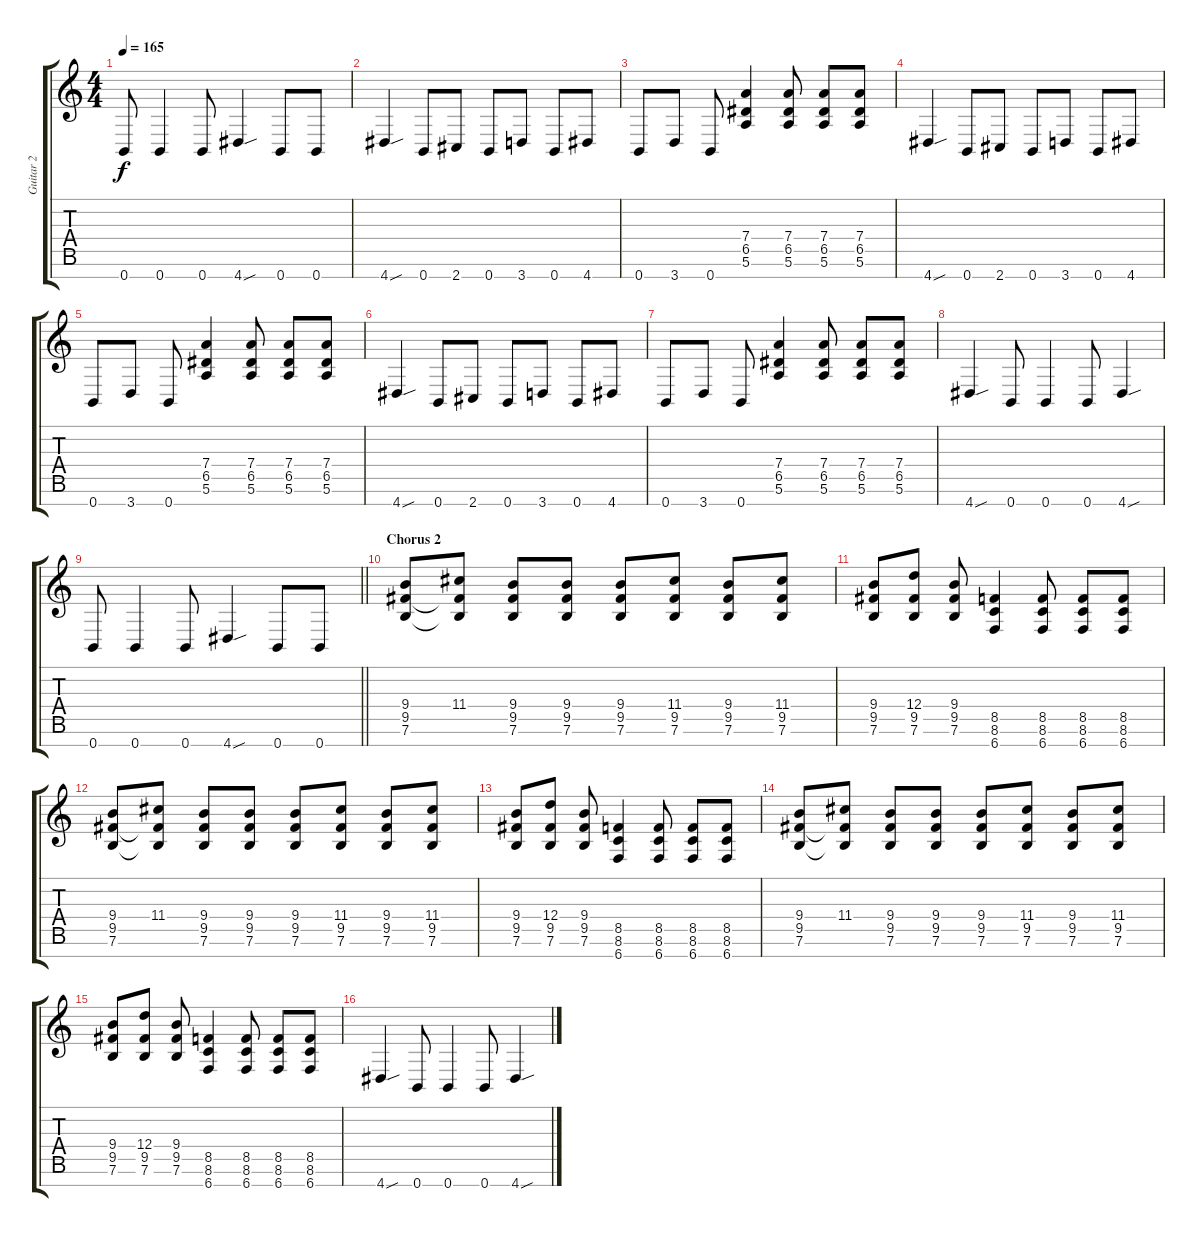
\track ("Guitar 2" "Guitar 2") {instrument distortionguitar}
\staff {score tabs}
\tuning (E4 B3 G3 D3 A2 E2 B1) {hide}
\ts (4 4)
\tempo 165
\clef g2
\ks c
0.7.8{dy f} 0.7.4 0.7.8 4.7{sou}.4 0.7.8 0.7.8 |
4.7{sou}.4 0.7.8 2.7.8 0.7.8 3.7.8 0.7.8 4.7.8 |
0.7.8 3.7.8 0.7.8 (7.4 6.5 5.6).4 (7.4 6.5 5.6).8 (7.4 6.5 5.6).8 (7.4 6.5 5.6).8 |
4.7{sou}.4 0.7.8 2.7.8 0.7.8 3.7.8 0.7.8 4.7.8 |
0.7.8 3.7.8 0.7.8 (7.4 6.5 5.6).4 (7.4 6.5 5.6).8 (7.4 6.5 5.6).8 (7.4 6.5 5.6).8 |
4.7{sou}.4 0.7.8 2.7.8 0.7.8 3.7.8 0.7.8 4.7.8 |
0.7.8 3.7.8 0.7.8 (7.4 6.5 5.6).4 (7.4 6.5 5.6).8 (7.4 6.5 5.6).8 (7.4 6.5 5.6).8 |
4.7{sou}.4 0.7.8 0.7.4 0.7.8 4.7{sou}.4 |
\barLineRight lightlight
0.7.8 0.7.4 0.7.8 4.7{sou}.4 0.7.8 0.7.8 |
\section ("" "Chorus 2")
(9.4 9.5 7.6).8 (11.4 9.5{t} 7.6{t}).8 (9.4 9.5 7.6).8 (9.4 9.5 7.6).8 (9.4 9.5 7.6).8 (11.4 9.5 7.6).8 (9.4 9.5 7.6).8 (11.4 9.5 7.6).8 |
(9.4 9.5 7.6).8 (12.4 9.5 7.6).8 (9.4 9.5 7.6).8 (8.5 8.6 6.7).4 (8.5 8.6 6.7).8 (8.5 8.6 6.7).8 (8.5 8.6 6.7).8 |
(9.4 9.5 7.6).8 (11.4 9.5{t} 7.6{t}).8 (9.4 9.5 7.6).8 (9.4 9.5 7.6).8 (9.4 9.5 7.6).8 (11.4 9.5 7.6).8 (9.4 9.5 7.6).8 (11.4 9.5 7.6).8 |
(9.4 9.5 7.6).8 (12.4 9.5 7.6).8 (9.4 9.5 7.6).8 (8.5 8.6 6.7).4 (8.5 8.6 6.7).8 (8.5 8.6 6.7).8 (8.5 8.6 6.7).8 |
(9.4 9.5 7.6).8 (11.4 9.5{t} 7.6{t}).8 (9.4 9.5 7.6).8 (9.4 9.5 7.6).8 (9.4 9.5 7.6).8 (11.4 9.5 7.6).8 (9.4 9.5 7.6).8 (11.4 9.5 7.6).8 |
(9.4 9.5 7.6).8 (12.4 9.5 7.6).8 (9.4 9.5 7.6).8 (8.5 8.6 6.7).4 (8.5 8.6 6.7).8 (8.5 8.6 6.7).8 (8.5 8.6 6.7).8 |
4.7{sou}.4 0.7.8 0.7.4 0.7.8 4.7{sou}.4
